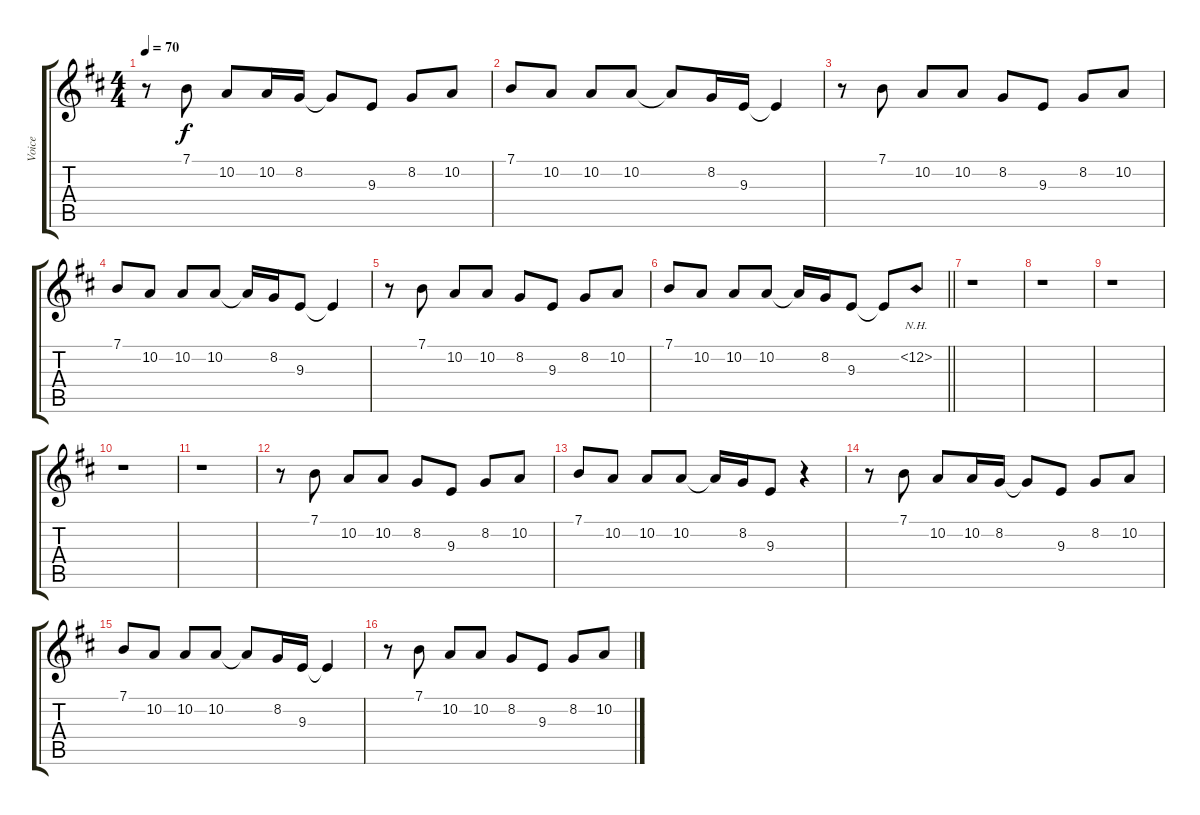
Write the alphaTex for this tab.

\track ("Voice" "Voice") {instrument sopranosax}
\staff {score tabs}
\tuning (E4 B3 G3 D3 A2 E2) {hide}
\ts (4 4)
\tempo 70
\clef g2
\ks d
r.8{dy f} 7.1.8 10.2.8 10.2.16 8.2.16 8.2{t}.8 9.3.8 8.2.8 10.2.8 |
7.1.8 10.2.8 10.2.8 10.2.8 10.2{t}.8 8.2.16 9.3.16 9.3{t}.4 |
r.8 7.1.8 10.2.8 10.2.8 8.2.8 9.3.8 8.2.8 10.2.8 |
7.1.8 10.2.8 10.2.8 10.2.8 10.2{t}.16 8.2.16 9.3.8 9.3{t}.4 |
r.8 7.1.8 10.2.8 10.2.8 8.2.8 9.3.8 8.2.8 10.2.8 |
\barLineRight lightlight
7.1.8 10.2.8 10.2.8 10.2.8 10.2{t}.16 8.2.16 9.3.8 9.3{t}.8 12.2{nh}.8 |
r.1 |
r.1 |
r.1 |
r.1 |
r.1 |
r.8 7.1.8 10.2.8 10.2.8 8.2.8 9.3.8 8.2.8 10.2.8 |
7.1.8 10.2.8 10.2.8 10.2.8 10.2{t}.16 8.2.16 9.3.8 r.4 |
r.8 7.1.8 10.2.8 10.2.16 8.2.16 8.2{t}.8 9.3.8 8.2.8 10.2.8 |
7.1.8 10.2.8 10.2.8 10.2.8 10.2{t}.8 8.2.16 9.3.16 9.3{t}.4 |
r.8 7.1.8 10.2.8 10.2.8 8.2.8 9.3.8 8.2.8 10.2.8
